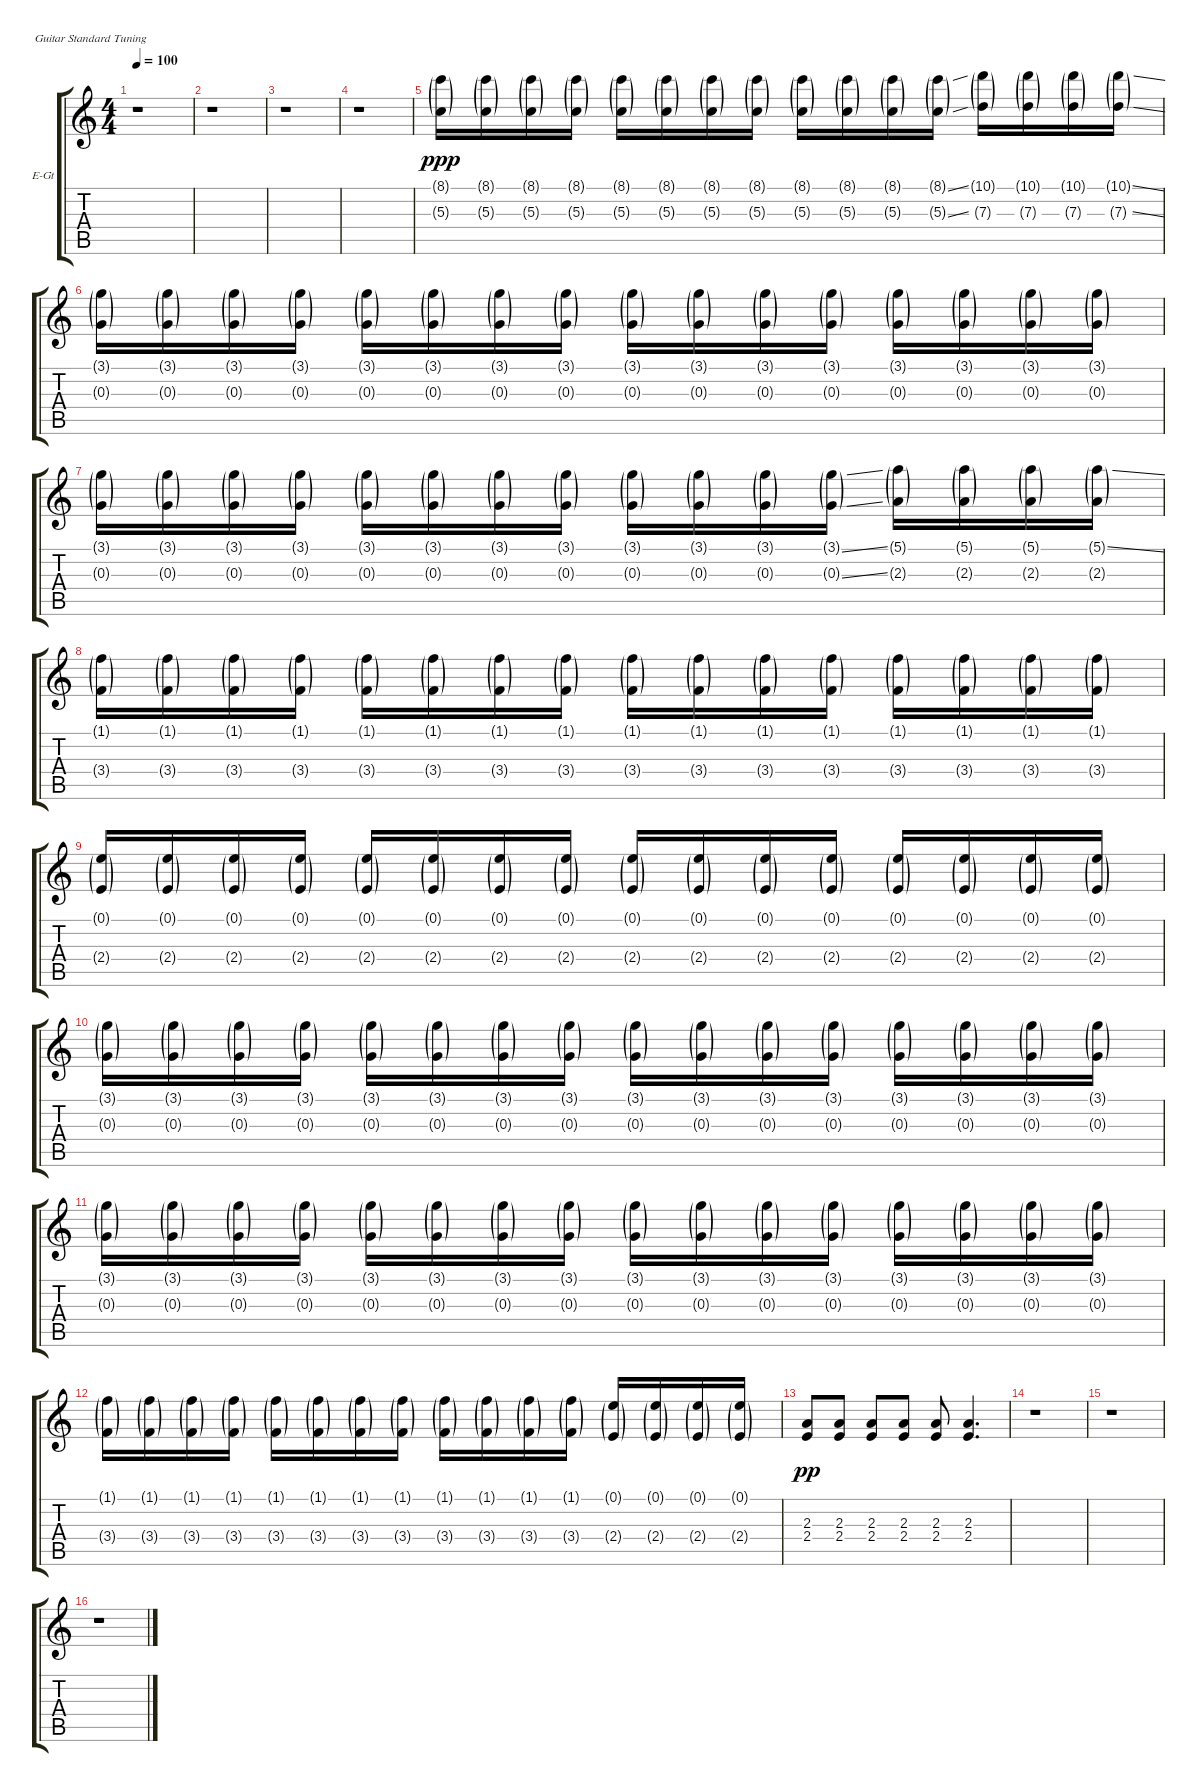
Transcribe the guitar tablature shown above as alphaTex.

\defaultSystemsLayout 4
\bracketExtendMode groupsimilarinstruments
\firstSystemTrackNameOrientation horizontal
\otherSystemsTrackNameOrientation horizontal
\track ("Electric Guitar" "E-Gt") {instrument overdrivenguitar}
\staff {score tabs}
\tuning (E4 B3 G3 D3 A2 E2)
\ts (4 4)
\tempo 100
\clef g2
\scale
0.333333
\ks c
r.1{dy ppp} |
\scale
0.333333 r.1 |
\scale
0.333333 r.1 |
\scale
0.313131 r.1 |
\scale
0.373737 (8.1{g} 5.3{g}).16 (8.1{g} 5.3{g}).16 (8.1{g} 5.3{g}).16 (8.1{g} 5.3{g}).16 (8.1{g} 5.3{g}).16 (8.1{g} 5.3{g}).16 (8.1{g} 5.3{g}).16 (8.1{g} 5.3{g}).16 (8.1{g} 5.3{g}).16 (8.1{g} 5.3{g}).16 (8.1{g} 5.3{g}).16 (8.1{ss g} 5.3{ss g}).16 (10.1{g} 7.3{g}).16 (10.1{g} 7.3{g}).16 (10.1{g} 7.3{g}).16 (10.1{ss g} 7.3{ss g}).16 |
\scale
0.313131 (3.1{g} 0.3{g}).16 (3.1{g} 0.3{g}).16 (3.1{g} 0.3{g}).16 (3.1{g} 0.3{g}).16 (3.1{g} 0.3{g}).16 (3.1{g} 0.3{g}).16 (3.1{g} 0.3{g}).16 (3.1{g} 0.3{g}).16 (3.1{g} 0.3{g}).16 (3.1{g} 0.3{g}).16 (3.1{g} 0.3{g}).16 (3.1{g} 0.3{g}).16 (3.1{g} 0.3{g}).16 (3.1{g} 0.3{g}).16 (3.1{g} 0.3{g}).16 (3.1{g} 0.3{g}).16 |
\scale
0.322917 (3.1{g} 0.3{g}).16 (3.1{g} 0.3{g}).16 (3.1{g} 0.3{g}).16 (3.1{g} 0.3{g}).16 (3.1{g} 0.3{g}).16 (3.1{g} 0.3{g}).16 (3.1{g} 0.3{g}).16 (3.1{g} 0.3{g}).16 (3.1{g} 0.3{g}).16 (3.1{g} 0.3{g}).16 (3.1{g} 0.3{g}).16 (3.1{ss g} 0.3{ss g}).16 (5.1{g} 2.3{g}).16 (5.1{g} 2.3{g}).16 (5.1{g} 2.3{g}).16 (5.1{ss g} 2.3{g}).16 |
\scale
0.354167 (1.1{g} 3.4{g}).16 (1.1{g} 3.4{g}).16 (1.1{g} 3.4{g}).16 (1.1{g} 3.4{g}).16 (1.1{g} 3.4{g}).16 (1.1{g} 3.4{g}).16 (1.1{g} 3.4{g}).16 (1.1{g} 3.4{g}).16 (1.1{g} 3.4{g}).16 (1.1{g} 3.4{g}).16 (1.1{g} 3.4{g}).16 (1.1{g} 3.4{g}).16 (1.1{g} 3.4{g}).16 (1.1{g} 3.4{g}).16 (1.1{g} 3.4{g}).16 (1.1{g} 3.4{g}).16 |
(0.1{g} 2.4{g}).16 (0.1{g} 2.4{g}).16 (0.1{g} 2.4{g}).16 (0.1{g} 2.4{g}).16 (0.1{g} 2.4{g}).16 (0.1{g} 2.4{g}).16 (0.1{g} 2.4{g}).16 (0.1{g} 2.4{g}).16 (0.1{g} 2.4{g}).16 (0.1{g} 2.4{g}).16 (0.1{g} 2.4{g}).16 (0.1{g} 2.4{g}).16 (0.1{g} 2.4{g}).16 (0.1{g} 2.4{g}).16 (0.1{g} 2.4{g}).16 (0.1{g} 2.4{g}).16 |
(3.1{g} 0.3{g}).16 (3.1{g} 0.3{g}).16 (3.1{g} 0.3{g}).16 (3.1{g} 0.3{g}).16 (3.1{g} 0.3{g}).16 (3.1{g} 0.3{g}).16 (3.1{g} 0.3{g}).16 (3.1{g} 0.3{g}).16 (3.1{g} 0.3{g}).16 (3.1{g} 0.3{g}).16 (3.1{g} 0.3{g}).16 (3.1{g} 0.3{g}).16 (3.1{g} 0.3{g}).16 (3.1{g} 0.3{g}).16 (3.1{g} 0.3{g}).16 (3.1{g} 0.3{g}).16 |
(3.1{g} 0.3{g}).16 (3.1{g} 0.3{g}).16 (3.1{g} 0.3{g}).16 (3.1{g} 0.3{g}).16 (3.1{g} 0.3{g}).16 (3.1{g} 0.3{g}).16 (3.1{g} 0.3{g}).16 (3.1{g} 0.3{g}).16 (3.1{g} 0.3{g}).16 (3.1{g} 0.3{g}).16 (3.1{g} 0.3{g}).16 (3.1{g} 0.3{g}).16 (3.1{g} 0.3{g}).16 (3.1{g} 0.3{g}).16 (3.1{g} 0.3{g}).16 (3.1{g} 0.3{g}).16 |
(1.1{g} 3.4{g}).16 (1.1{g} 3.4{g}).16 (1.1{g} 3.4{g}).16 (1.1{g} 3.4{g}).16 (1.1{g} 3.4{g}).16 (1.1{g} 3.4{g}).16 (1.1{g} 3.4{g}).16 (1.1{g} 3.4{g}).16 (1.1{g} 3.4{g}).16 (1.1{g} 3.4{g}).16 (1.1{g} 3.4{g}).16 (1.1{g} 3.4{g}).16 (0.1{g} 2.4{g}).16 (0.1{g} 2.4{g}).16 (0.1{g} 2.4{g}).16 (0.1{g} 2.4{g}).16 |
\scale
0.322917 (2.3 2.4).8{dy pp} (2.3 2.4).8 (2.3 2.4).8 (2.3 2.4).8 (2.3 2.4).8 (2.3 2.4).4{d} |
\scale
0.333333 r.1 |
\scale
0.333333 r.1 |
\scale
0.333333 r.1
